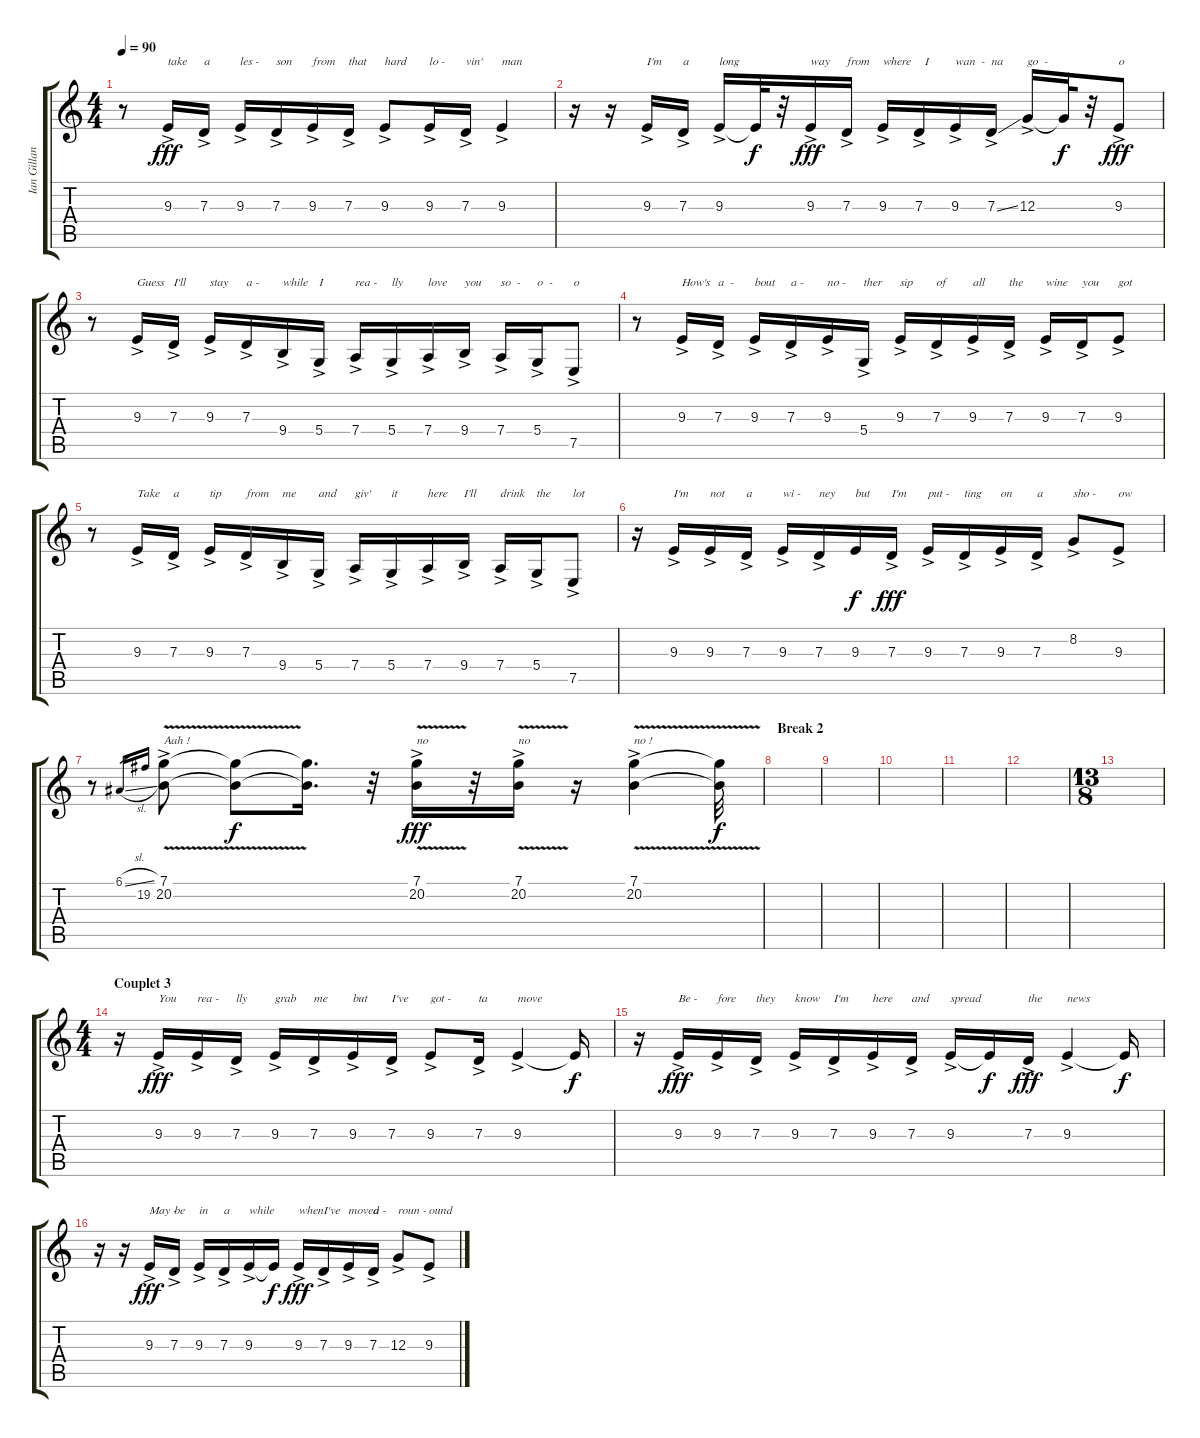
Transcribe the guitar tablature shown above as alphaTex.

\track ("Ian Gillan" "Ian Gillan") {instrument voiceoohs}
\staff {score tabs}
\tuning (E4 B3 G3 D3 A2 E2) {hide}
\ts (4 4)
\tempo 90
\clef g2
\ks c
r.8{dy f} 9.3{ac}.16{txt "take" dy fff} 7.3{ac}.16{txt "a"} 9.3{ac}.16{txt "les -"} 7.3{ac}.16{txt "son"} 9.3{ac}.16{txt "from"} 7.3{ac}.16{txt "that"} 9.3{ac}.8{txt "hard"} 9.3{ac}.16{txt "lo -"} 7.3{ac}.16{txt "vin'"} 9.3{ac}.4{txt "man"} |
r.16 r.16 9.3{ac}.16{txt "I'm"} 7.3{ac}.16{txt "a"} 9.3{ac}.16{txt "long"} 9.3{t}.32{dy f} r.32 9.3{ac}.16{txt "way" dy fff} 7.3{ac}.16{txt "from"} 9.3{ac}.16{txt "where"} 7.3{ac}.16{txt "  I"} 9.3{ac}.16{txt "wan  -"} 7.3{ss ac}.16{txt "na"} 12.3{ac}.16{txt "go  -"} 12.3{t}.32{dy f} r.32 9.3{ac}.8{txt "o" dy fff} |
r.8 9.3{ac}.16{txt "Guess"} 7.3{ac}.16{txt "I'll"} 9.3{ac}.16{txt "stay"} 7.3{ac}.16{txt "a -"} 9.4{ac}.16{txt "while"} 5.4{ac}.16{txt "I"} 7.4{ac}.16{txt "rea -"} 5.4{ac}.16{txt "lly"} 7.4{ac}.16{txt "love"} 9.4{ac}.16{txt "you"} 7.4{ac}.16{txt "so  -"} 5.4{ac}.16{txt "o  -"} 7.5{ac}.8{txt "o"} |
r.8 9.3{ac}.16{txt "How's"} 7.3{ac}.16{txt "a  -"} 9.3{ac}.16{txt "bout"} 7.3{ac}.16{txt "a -"} 9.3{ac}.16{txt "no -"} 5.4{ac}.16{txt "ther"} 9.3{ac}.16{txt "sip"} 7.3{ac}.16{txt "of"} 9.3{ac}.16{txt "all"} 7.3{ac}.16{txt "the"} 9.3{ac}.16{txt "wine"} 7.3{ac}.16{txt "you"} 9.3{ac}.8{txt "got"} |
r.8 9.3{ac}.16{txt "Take"} 7.3{ac}.16{txt "a"} 9.3{ac}.16{txt "tip"} 7.3{ac}.16{txt "from"} 9.4{ac}.16{txt "me"} 5.4{ac}.16{txt "and"} 7.4{ac}.16{txt "giv'"} 5.4{ac}.16{txt "it"} 7.4{ac}.16{txt "here"} 9.4{ac}.16{txt "I'll"} 7.4{ac}.16{txt "drink"} 5.4{ac}.16{txt "the"} 7.5{ac}.8{txt "lot"} |
r.16 9.3{ac}.16{txt "I'm"} 9.3{ac}.16{txt "not"} 7.3{ac}.16{txt "a"} 9.3{ac}.16{txt "wi -"} 7.3{ac}.16{txt "ney"} 9.3.16{txt "but" dy f} 7.3{ac}.16{txt "I'm" dy fff} 9.3{ac}.16{txt "put -"} 7.3{ac}.16{txt "ting"} 9.3{ac}.16{txt "on"} 7.3{ac}.16{txt "a"} 8.2{ac}.8{txt "sho -"} 9.3{ac}.8{txt "ow"} |
r.8 6.1{sl}.16{gr} 19.2.16{gr} (7.1{v ac} 20.2{ac}).8{txt "Aah !"} (7.1{t} 20.2{t}).8{dy f} (7.1{t} 20.2{t}).16{d} r.32 (7.1{v ac} 20.2{ac}).16{txt "no" dy fff} r.32 (7.1{v ac} 20.2{ac}).16{txt "no"} r.16 (7.1{v ac} 20.2{ac}).4{txt "no !"} (7.1{t} 20.2{t}).32{dy f} |
\section ("" "Break 2")
|
|
|
|
|
\ts (13 8)
|
\ts (4 4)
\section ("" "Couplet 3")
r.16 9.3{ac}.16{txt "You" dy fff} 9.3{ac}.16{txt "rea -"} 7.3{ac}.16{txt "lly"} 9.3{ac}.16{txt "grab"} 7.3{ac}.16{txt "me"} 9.3{ac}.16{txt "but"} 7.3{ac}.16{txt "I've"} 9.3{ac}.8{txt "got -"} 7.3{ac}.16{txt "ta"} 9.3{ac}.4{txt "move"} 9.3{t}.16{dy f} |
r.16 9.3{ac}.16{txt "Be -" dy fff} 9.3{ac}.16{txt "fore"} 7.3{ac}.16{txt "they"} 9.3{ac}.16{txt "know"} 7.3{ac}.16{txt "I'm"} 9.3{ac}.16{txt "here"} 7.3{ac}.16{txt "and"} 9.3{ac}.16{txt "spread"} 9.3{t}.16{dy f} 7.3{ac}.16{txt "the" dy fff} 9.3{ac}.4{txt "news"} 9.3{t}.16{dy f} |
r.16 r.16 9.3{ac}.16{txt "May -" dy fff} 7.3{ac}.16{txt "be"} 9.3{ac}.16{txt "in"} 7.3{ac}.16{txt "a"} 9.3{ac}.16{txt "while"} 9.3{t}.16{dy f} 9.3{ac}.16{txt "when" dy fff} 7.3{ac}.16{txt "I've"} 9.3{ac}.16{txt "moved"} 7.3{ac}.16{txt "a -"} 12.3{ac}.8{txt "roun -"} 9.3{ac}.8{txt "ound"}
